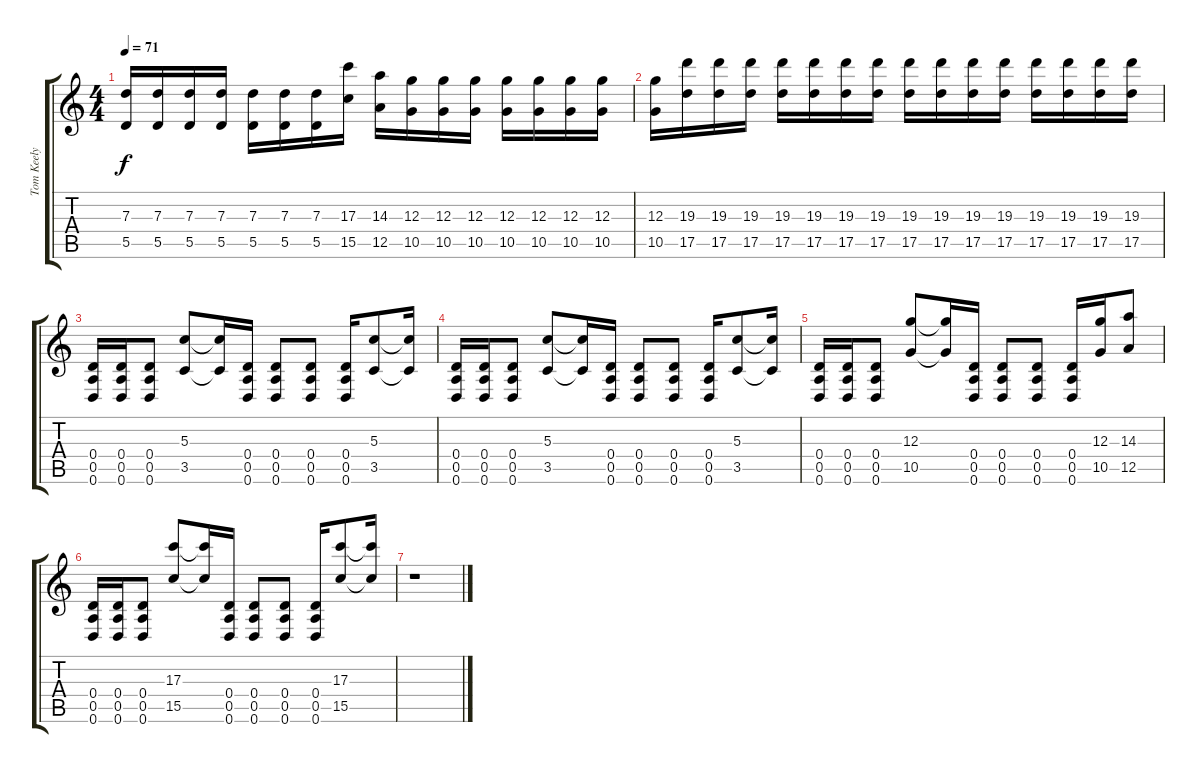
\track ("Tom Keely (Distortion Guitar 2)" "Tom Keely ") {instrument distortionguitar}
\staff {score tabs}
\tuning (E4 B3 G3 D3 A2 D2) {hide}
\ts (4 4)
\tempo 71
\clef g2
\ks c
(7.3 5.5).16{dy f} (7.3 5.5).16 (7.3 5.5).16 (7.3 5.5).16 (7.3 5.5).16 (7.3 5.5).16 (7.3 5.5).16 (17.3 15.5).16 (14.3 12.5).16 (12.3 10.5).16 (12.3 10.5).16 (12.3 10.5).16 (12.3 10.5).16 (12.3 10.5).16 (12.3 10.5).16 (12.3 10.5).16 |
(12.3 10.5).16 (19.3 17.5).16 (19.3 17.5).16 (19.3 17.5).16 (19.3 17.5).16 (19.3 17.5).16 (19.3 17.5).16 (19.3 17.5).16 (19.3 17.5).16 (19.3 17.5).16 (19.3 17.5).16 (19.3 17.5).16 (19.3 17.5).16 (19.3 17.5).16 (19.3 17.5).16 (19.3 17.5).16 |
(0.4 0.5 0.6).16 (0.4 0.5 0.6).16 (0.4 0.5 0.6).8 (5.3 3.5).8 (5.3{t} 3.5{t}).16 (0.4 0.5 0.6).16 (0.4 0.5 0.6).8 (0.4 0.5 0.6).8 (0.4 0.5 0.6).16 (5.3 3.5).8 (5.3{t} 3.5{t}).16 |
(0.4 0.5 0.6).16 (0.4 0.5 0.6).16 (0.4 0.5 0.6).8 (5.3 3.5).8 (5.3{t} 3.5{t}).16 (0.4 0.5 0.6).16 (0.4 0.5 0.6).8 (0.4 0.5 0.6).8 (0.4 0.5 0.6).16 (5.3 3.5).8 (5.3{t} 3.5{t}).16 |
(0.4 0.5 0.6).16 (0.4 0.5 0.6).16 (0.4 0.5 0.6).8 (12.3 10.5).8 (12.3{t} 10.5{t}).16 (0.4 0.5 0.6).16 (0.4 0.5 0.6).8 (0.4 0.5 0.6).8 (0.4 0.5 0.6).16 (12.3 10.5).16 (14.3 12.5).8 |
(0.4 0.5 0.6).16 (0.4 0.5 0.6).16 (0.4 0.5 0.6).8 (17.3 15.5).8 (17.3{t} 15.5{t}).16 (0.4 0.5 0.6).16 (0.4 0.5 0.6).8 (0.4 0.5 0.6).8 (0.4 0.5 0.6).16 (17.3 15.5).8 (17.3{t} 15.5{t}).16 |
r.1
